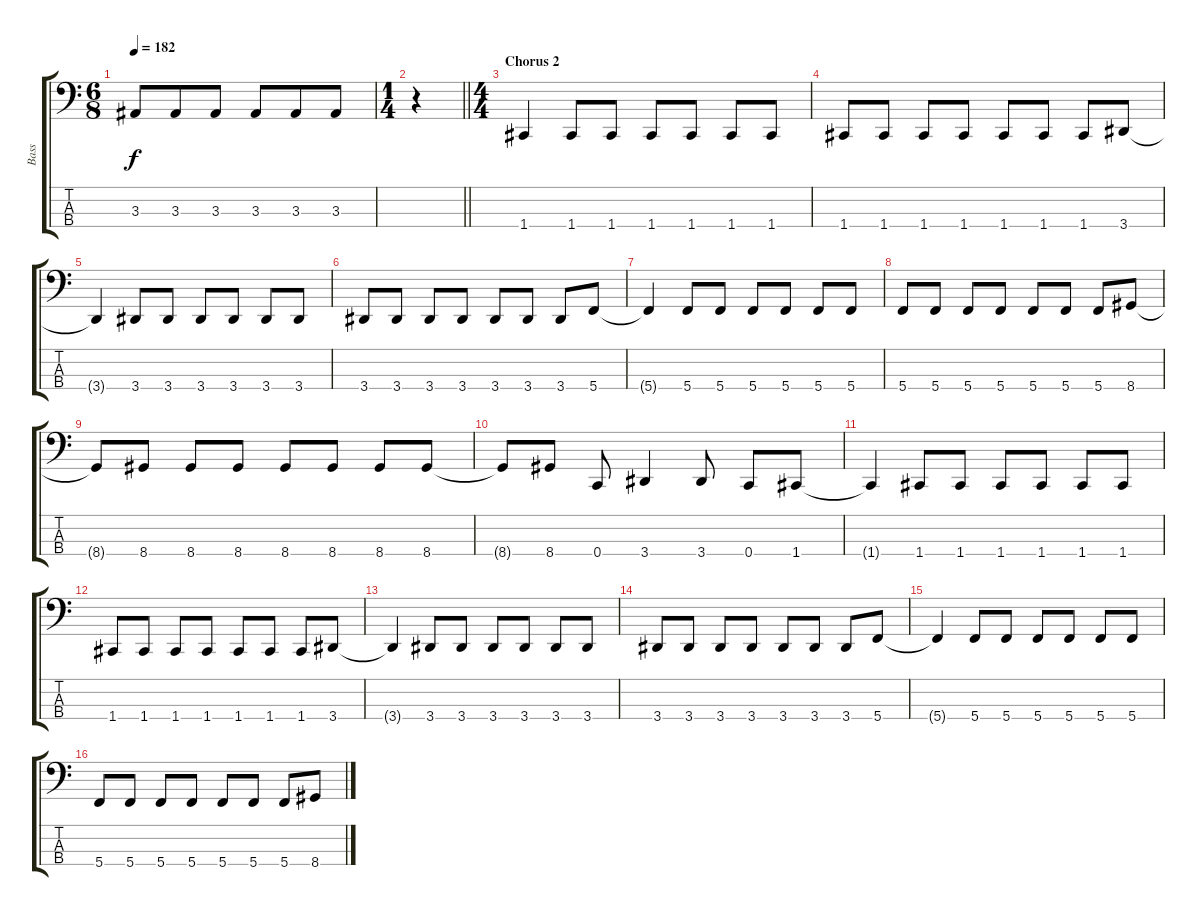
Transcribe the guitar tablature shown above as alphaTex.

\track ("Bass" "Bass") {instrument electricbasspick}
\staff {score tabs}
\tuning (F2 C2 G1 C1) {hide}
\ts (6 8)
\tempo 182
\clef f4
\ks c
3.3.8{dy f} 3.3.8 3.3.8 3.3.8 3.3.8 3.3.8 |
\ts (1 4)
\barLineRight lightlight
r.4 |
\ts (4 4)
\section ("" "Chorus 2")
1.4.4 1.4.8 1.4.8 1.4.8 1.4.8 1.4.8 1.4.8 |
1.4.8 1.4.8 1.4.8 1.4.8 1.4.8 1.4.8 1.4.8 3.4.8 |
3.4{t}.4 3.4.8 3.4.8 3.4.8 3.4.8 3.4.8 3.4.8 |
3.4.8 3.4.8 3.4.8 3.4.8 3.4.8 3.4.8 3.4.8 5.4.8 |
5.4{t}.4 5.4.8 5.4.8 5.4.8 5.4.8 5.4.8 5.4.8 |
5.4.8 5.4.8 5.4.8 5.4.8 5.4.8 5.4.8 5.4.8 8.4.8 |
8.4{t}.8 8.4.8 8.4.8 8.4.8 8.4.8 8.4.8 8.4.8 8.4.8 |
8.4{t}.8 8.4.8 0.4.8 3.4.4 3.4.8 0.4.8 1.4.8 |
1.4{t}.4 1.4.8 1.4.8 1.4.8 1.4.8 1.4.8 1.4.8 |
1.4.8 1.4.8 1.4.8 1.4.8 1.4.8 1.4.8 1.4.8 3.4.8 |
3.4{t}.4 3.4.8 3.4.8 3.4.8 3.4.8 3.4.8 3.4.8 |
3.4.8 3.4.8 3.4.8 3.4.8 3.4.8 3.4.8 3.4.8 5.4.8 |
5.4{t}.4 5.4.8 5.4.8 5.4.8 5.4.8 5.4.8 5.4.8 |
5.4.8 5.4.8 5.4.8 5.4.8 5.4.8 5.4.8 5.4.8 8.4.8
